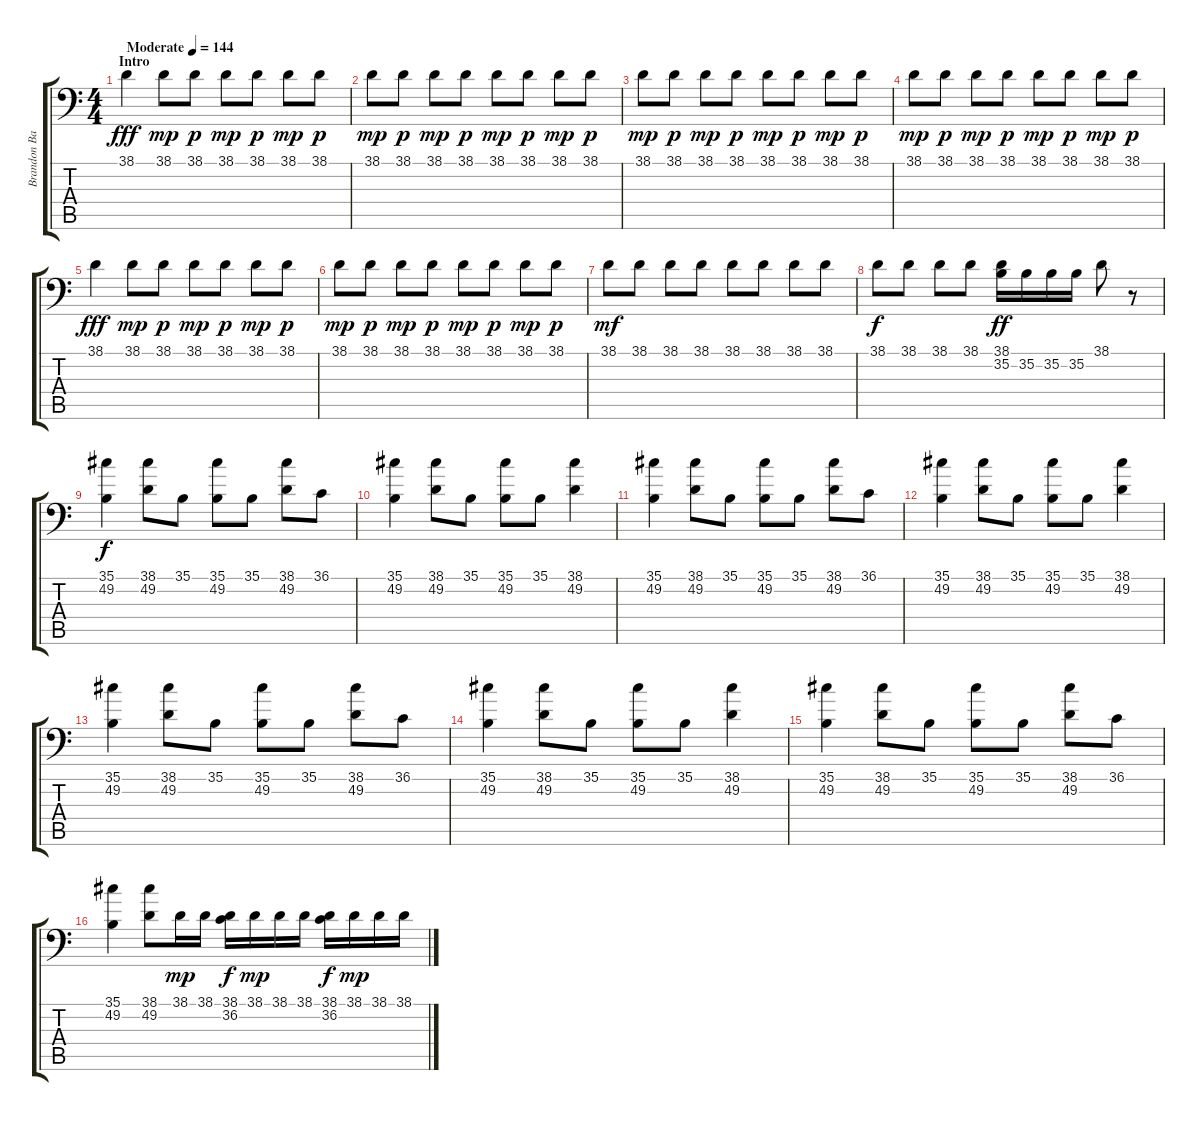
\track ("Brandon Barnes - Drums" "Brandon Ba") {instrument acousticgrandpiano}
\staff {score tabs}
\tuning (C-1 C-1 C-1 C-1 C-1 C-1) {hide}
\ts (4 4)
\section ("" "Intro")
\tempo (144 "Moderate")
\clef f4
\ks c
38.1.4{dy fff instrument acousticgrandpiano} 38.1.8{dy mp} 38.1.8{dy p} 38.1.8{dy mp} 38.1.8{dy p} 38.1.8{dy mp} 38.1.8{dy p} |
38.1.8{dy mp} 38.1.8{dy p} 38.1.8{dy mp} 38.1.8{dy p} 38.1.8{dy mp} 38.1.8{dy p} 38.1.8{dy mp} 38.1.8{dy p} |
38.1.8{dy mp} 38.1.8{dy p} 38.1.8{dy mp} 38.1.8{dy p} 38.1.8{dy mp} 38.1.8{dy p} 38.1.8{dy mp} 38.1.8{dy p} |
38.1.8{dy mp} 38.1.8{dy p} 38.1.8{dy mp} 38.1.8{dy p} 38.1.8{dy mp} 38.1.8{dy p} 38.1.8{dy mp} 38.1.8{dy p} |
38.1.4{dy fff} 38.1.8{dy mp} 38.1.8{dy p} 38.1.8{dy mp} 38.1.8{dy p} 38.1.8{dy mp} 38.1.8{dy p} |
38.1.8{dy mp} 38.1.8{dy p} 38.1.8{dy mp} 38.1.8{dy p} 38.1.8{dy mp} 38.1.8{dy p} 38.1.8{dy mp} 38.1.8{dy p} |
38.1.8{dy mf} 38.1.8 38.1.8 38.1.8 38.1.8 38.1.8 38.1.8 38.1.8 |
38.1.8{dy f} 38.1.8 38.1.8 38.1.8 (38.1 35.2).16{dy ff} 35.2.16 35.2.16 35.2.16 38.1.8 r.8 |
(35.1 49.2).4{dy f} (38.1 49.2).8 35.1.8 (35.1 49.2).8 35.1.8 (38.1 49.2).8 36.1.8 |
(35.1 49.2).4 (38.1 49.2).8 35.1.8 (35.1 49.2).8 35.1.8 (38.1 49.2).4 |
(35.1 49.2).4 (38.1 49.2).8 35.1.8 (35.1 49.2).8 35.1.8 (38.1 49.2).8 36.1.8 |
(35.1 49.2).4 (38.1 49.2).8 35.1.8 (35.1 49.2).8 35.1.8 (38.1 49.2).4 |
(35.1 49.2).4 (38.1 49.2).8 35.1.8 (35.1 49.2).8 35.1.8 (38.1 49.2).8 36.1.8 |
(35.1 49.2).4 (38.1 49.2).8 35.1.8 (35.1 49.2).8 35.1.8 (38.1 49.2).4 |
(35.1 49.2).4 (38.1 49.2).8 35.1.8 (35.1 49.2).8 35.1.8 (38.1 49.2).8 36.1.8 |
(35.1 49.2).4 (38.1 49.2).8 38.1.16{dy mp} 38.1.16 (38.1 36.2).16{dy f} 38.1.16{dy mp} 38.1.16 38.1.16 (38.1 36.2).16{dy f} 38.1.16{dy mp} 38.1.16 38.1.16
